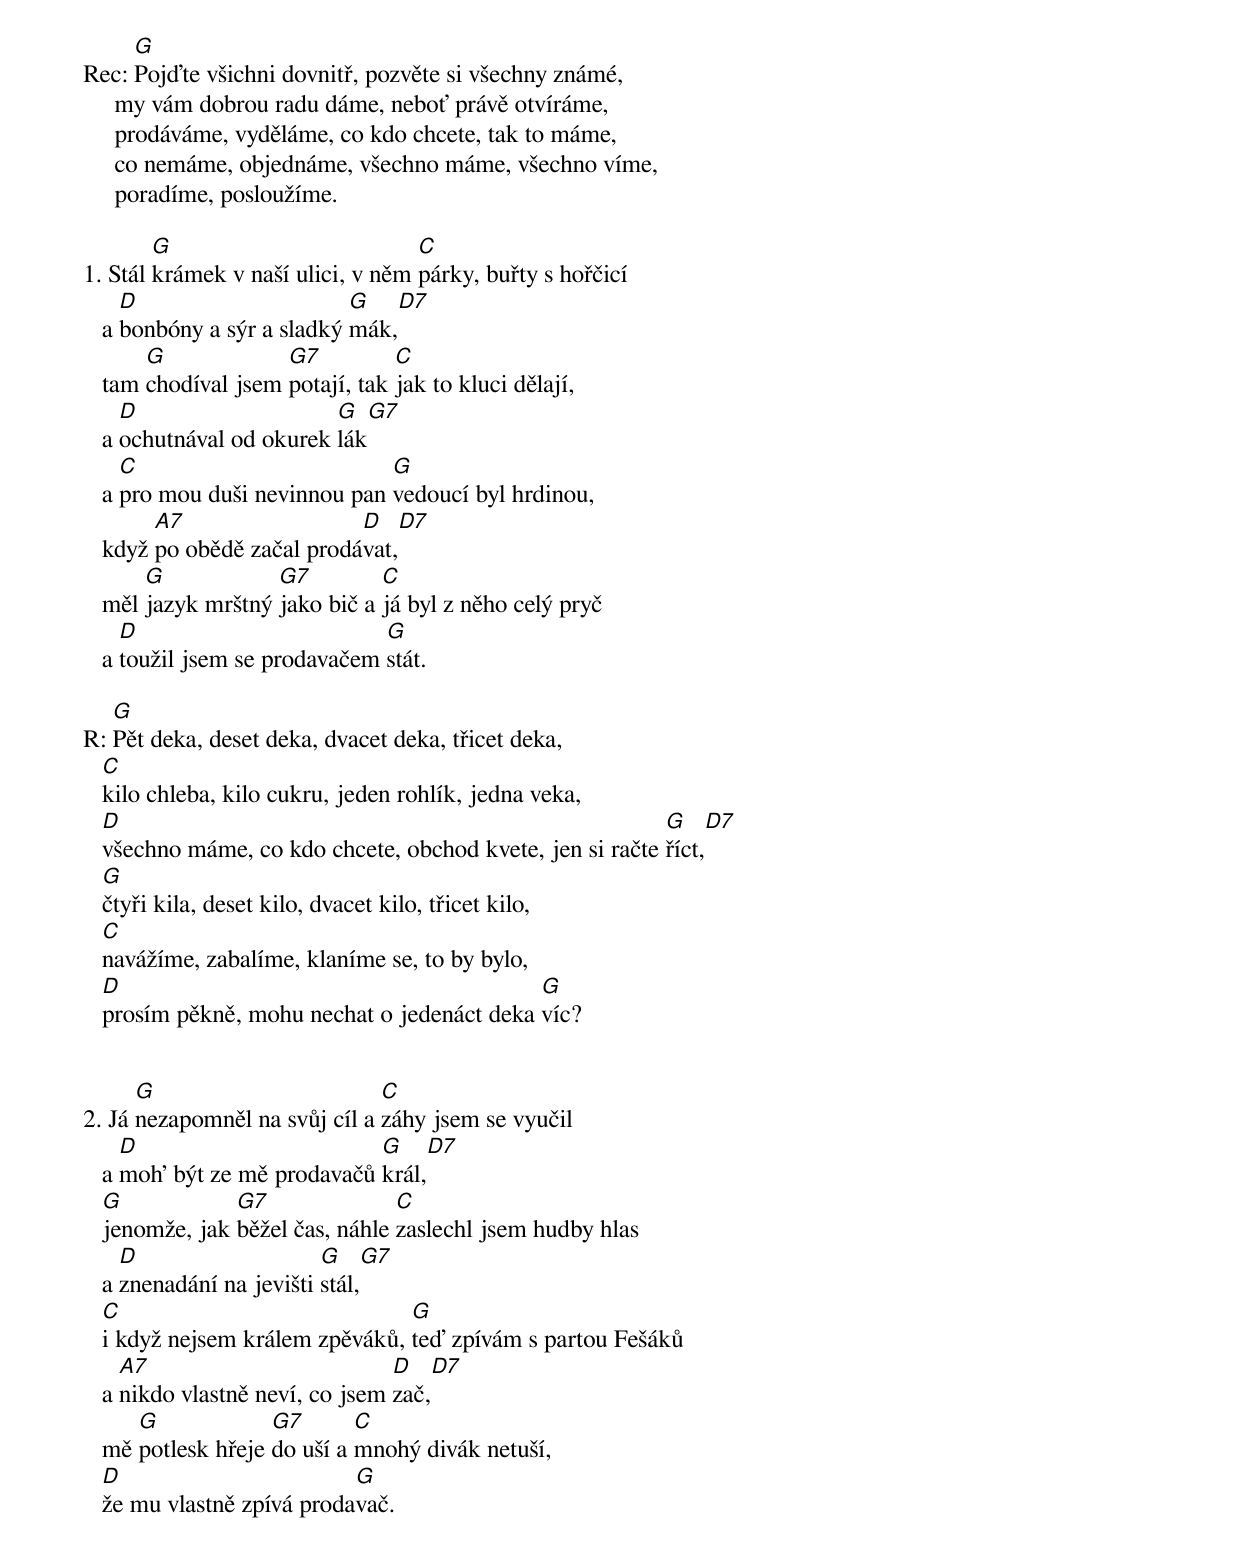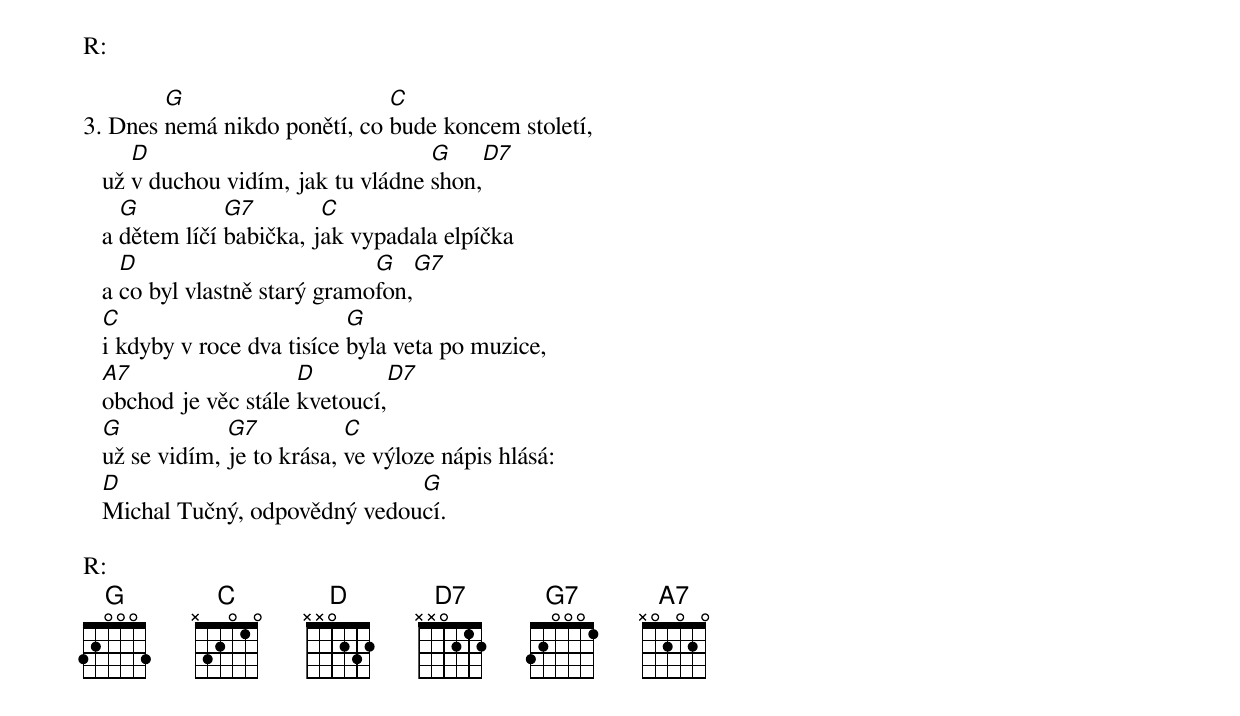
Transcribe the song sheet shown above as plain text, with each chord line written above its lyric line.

     G
Rec: Pojďte všichni dovnitř, pozvěte si všechny známé,
     my vám dobrou radu dáme, neboť právě otvíráme,
     prodáváme, vyděláme, co kdo chcete, tak to máme,
     co nemáme, objednáme, všechno máme, všechno víme,
     poradíme, posloužíme.

        G                          C
1. Stál krámek v naší ulici, v něm párky, buřty s hořčicí
     D                      G   D7
   a bonbóny a sýr a sladký mák,
       G             G7          C
   tam chodíval jsem potají, tak jak to kluci dělají,
     D                    G  G7
   a ochutnával od okurek lák
     C                         G
   a pro mou duši nevinnou pan vedoucí byl hrdinou,
        A7                  D   D7
   když po obědě začal prodávat,
       G            G7         C
   měl jazyk mrštný jako bič a já byl z něho celý pryč
     D                         G
   a toužil jsem se prodavačem stát.

   G
R: Pět deka, deset deka, dvacet deka, třicet deka,
   C
   kilo chleba, kilo cukru, jeden rohlík, jedna veka,
   D                                                       G    D7
   všechno máme, co kdo chcete, obchod kvete, jen si račte říct,
   G
   čtyři kila, deset kilo, dvacet kilo, třicet kilo,
   C
   navážíme, zabalíme, klaníme se, to by bylo,
   D                                         G
   prosím pěkně, mohu nechat o jedenáct deka víc?


      G                        C
2. Já nezapomněl na svůj cíl a záhy jsem se vyučil
     D                        G    D7
   a moh' být ze mě prodavačů král,
   G            G7               C
   jenomže, jak běžel čas, náhle zaslechl jsem hudby hlas
     D                    G    G7
   a znenadání na jevišti stál,
   C                             G
   i když nejsem králem zpěváků, teď zpívám s partou Fešáků
     A7                          D   D7
   a nikdo vlastně neví, co jsem zač,
      G             G7       C
   mě potlesk hřeje do uší a mnohý divák netuší,
   D                        G
   že mu vlastně zpívá prodavač.

R:

        G                     C
3. Dnes nemá nikdo ponětí, co bude koncem století,
      D                             G    D7
   už v duchou vidím, jak tu vládne shon,
     G          G7        C
   a dětem líčí babička, jak vypadala elpíčka
     D                         G   G7
   a co byl vlastně starý gramofon,
   C                         G
   i kdyby v roce dva tisíce byla veta po muzice,
   A7                  D        D7
   obchod je věc stále kvetoucí,
   G            G7           C
   už se vidím, je to krása, ve výloze nápis hlásá:
   D                            G
   Michal Tučný, odpovědný vedoucí.

R:
